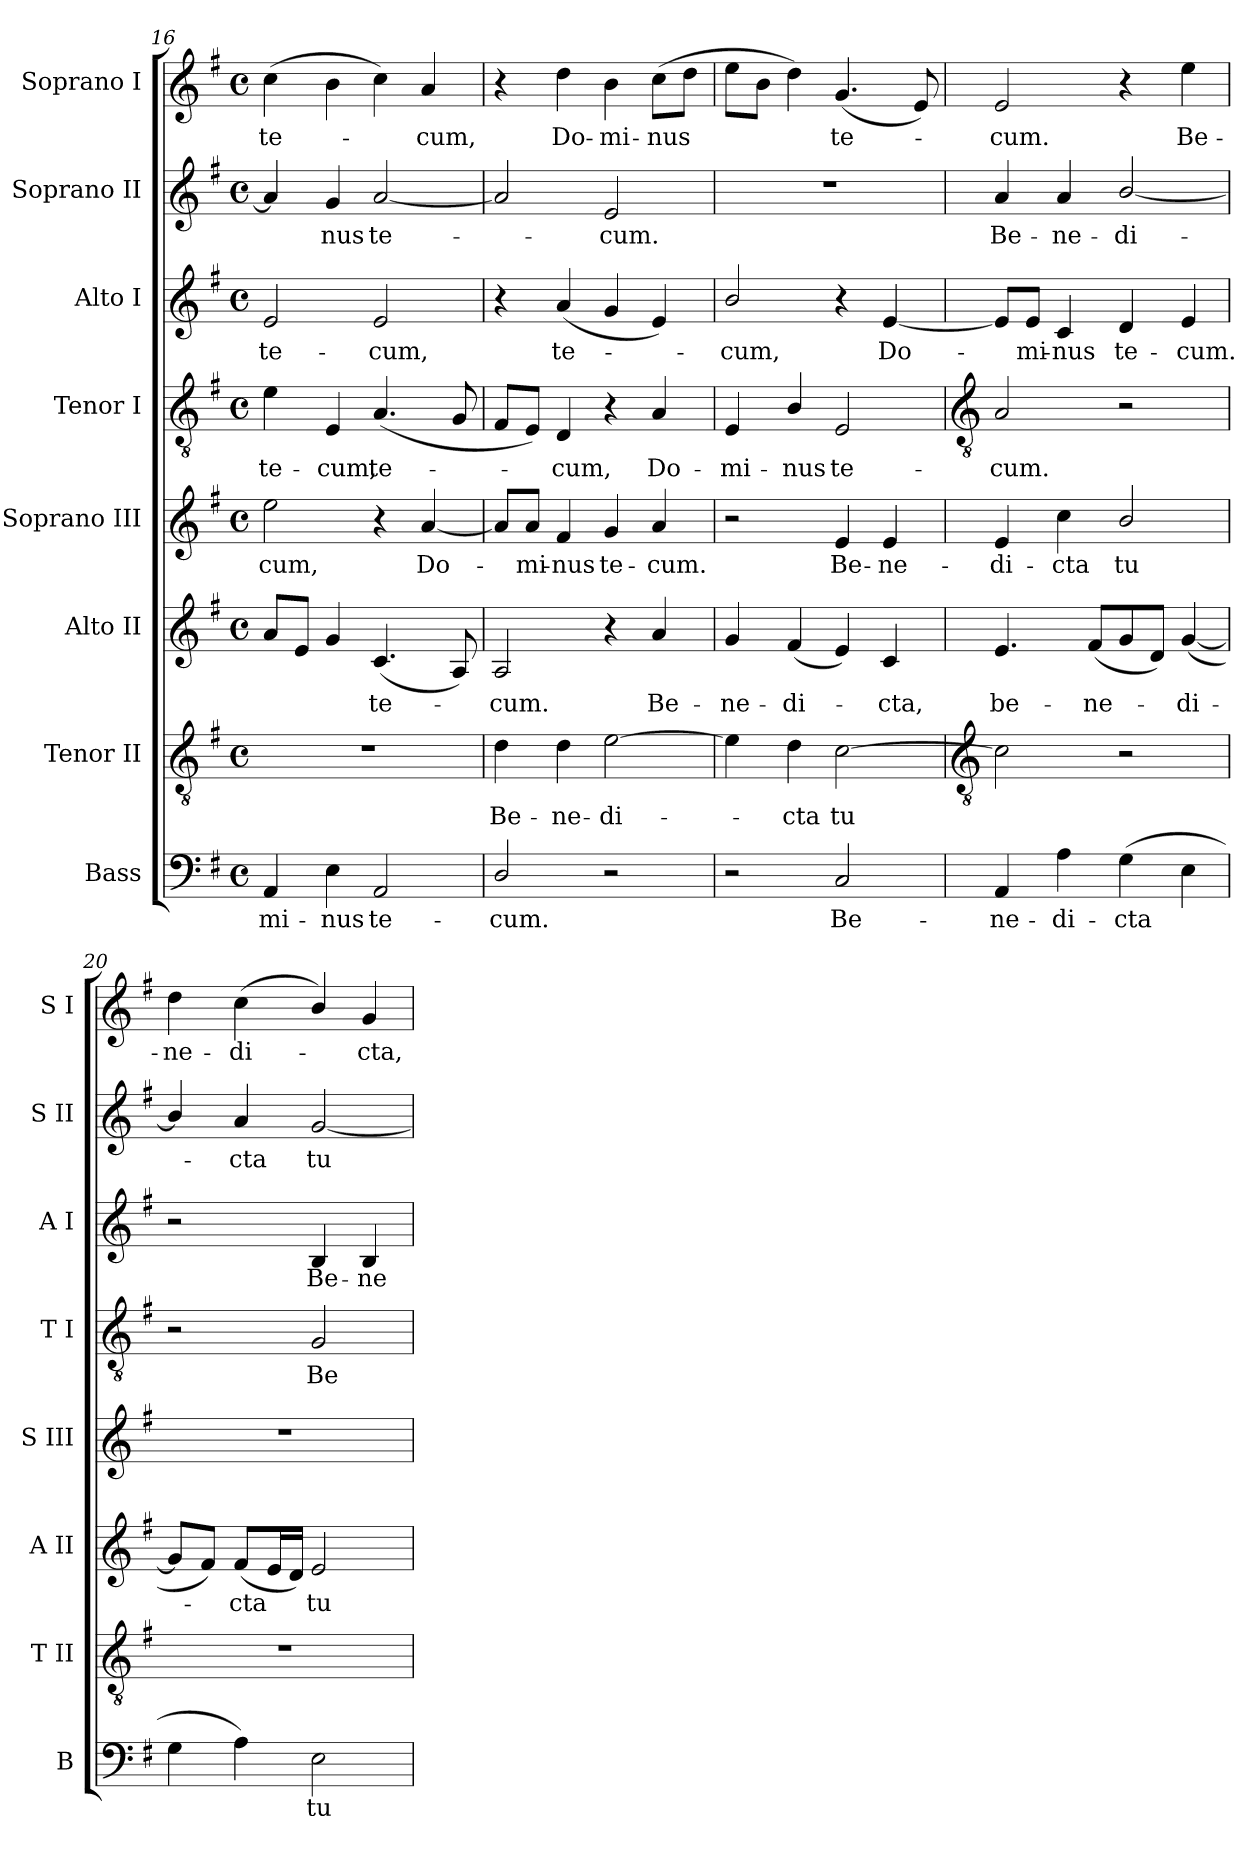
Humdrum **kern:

**kern	**text	**kern	**text	**kern	**text	**kern	**text	**kern	**text	**kern	**text	**kern	**text	**kern	**text
*part8	*part8	*part7	*part7	*part6	*part6	*part5	*part5	*part4	*part4	*part3	*part3	*part2	*part2	*part1	*part1
*staff8	*staff8	*staff7	*staff7	*staff6	*staff6	*staff5	*staff5	*staff4	*staff4	*staff3	*staff3	*staff2	*staff2	*staff1	*staff1
*I"Bass	*	*I"Tenor II	*	*I"Alto II	*	*I"Soprano III	*	*I"Tenor I	*	*I"Alto I	*	*I"Soprano II	*	*I"Soprano I	*
*I'B	*	*I'T II	*	*I'A II	*	*I'S III	*	*I'T I	*	*I'A I	*	*I'S II	*	*I'S I	*
*clefF4	*	*clefGv2	*	*clefG2	*	*clefG2	*	*clefGv2	*	*clefG2	*	*clefG2	*	*clefG2	*
*k[f#]	*	*k[f#]	*	*k[f#]	*	*k[f#]	*	*k[f#]	*	*k[f#]	*	*k[f#]	*	*k[f#]	*
*G:	*	*G:	*	*G:	*	*G:	*	*G:	*	*G:	*	*G:	*	*G:	*
*M4/4	*	*M4/4	*	*M4/4	*	*M4/4	*	*M4/4	*	*M4/4	*	*M4/4	*	*M4/4	*
*met(c)	*	*met(c)	*	*met(c)	*	*met(c)	*	*met(c)	*	*met(c)	*	*met(c)	*	*met(c)	*
=16	=16	=16	=16	=16	=16	=16	=16	=16	=16	=16	=16	=16	=16	=16	=16
!	!LO:LY:b	!	!	!	!	!	!LO:LY:b	!	!LO:LY:b	!	!LO:LY:b	!	!	!	!LO:LY:b
4AA	-mi-	1r	.	8aL	.	2ee	cum,	4e	te-	2e	te-	4a]	.	(>4cc	te-
.	.	.	.	8eJ	.	.	.	.	.	.	.	.	.	.	.
!	!LO:LY:b	!	!	!	!	!	!	!	!LO:LY:b	!	!	!	!LO:LY:b	!	!
4E	-nus	.	.	4g	.	.	.	4E	-cum,	.	.	4g	nus	4b	.
!	!LO:LY:b	!	!	!	!LO:LY:b	!	!	!	!LO:LY:b	!	!LO:LY:b	!	!LO:LY:b	!	!
2AA	te-	.	.	(<4.c	te-	4r	.	(<4.A	te-	2e	-cum,	[2a	te-	4cc)	.
!	!	!	!	!	!	!	!LO:LY:b	!	!	!	!	!	!	!	!LO:LY:b
.	.	.	.	.	.	[4a	Do-	.	.	.	.	.	.	4a	cum,
.	.	.	.	8A)	.	.	.	8G	.	.	.	.	.	.	.
=17	=17	=17	=17	=17	=17	=17	=17	=17	=17	=17	=17	=17	=17	=17	=17
!	!LO:LY:b	!	!LO:LY:b	!	!LO:LY:b	!	!	!	!	!	!	!	!	!	!
2D/	-cum.	4d	Be-	2A	cum.	8a/L]	.	8F#L	.	4r	.	2a]	.	4r	.
!	!	!	!	!	!	!	!LO:LY:b	!	!	!	!	!	!	!	!
.	.	.	.	.	.	8a/J	mi-	8EJ)	.	.	.	.	.	.	.
!	!	!	!LO:LY:b	!	!	!	!LO:LY:b	!	!LO:LY:b	!	!LO:LY:b	!	!	!	!LO:LY:b
.	.	4d	-ne-	.	.	4f#	-nus	4D	cum,	(<4a	te-	.	.	4dd	Do-
!	!	!	!LO:LY:b	!	!	!	!LO:LY:b	!	!	!	!	!	!LO:LY:b	!	!LO:LY:b
2r	.	[2e	-di-	4r	.	4g	te-	4r	.	4g	.	2e	cum.	4b	-mi-
!	!	!	!	!	!LO:LY:b	!	!LO:LY:b	!	!LO:LY:b	!	!	!	!	!	!LO:LY:b
.	.	.	.	4a	Be-	4a	-cum.	4A	Do-	4e)	.	.	.	(>8ccL	-nus
.	.	.	.	.	.	.	.	.	.	.	.	.	.	8ddJ	.
=18	=18	=18	=18	=18	=18	=18	=18	=18	=18	=18	=18	=18	=18	=18	=18
!	!	!	!	!	!LO:LY:b	!	!	!	!LO:LY:b	!	!LO:LY:b	!	!	!	!
2r	.	4e]	.	4g	-ne-	2r	.	4E	-mi-	2b/	cum,	1r	.	8eeL	.
.	.	.	.	.	.	.	.	.	.	.	.	.	.	8bJ	.
!	!	!	!LO:LY:b	!	!LO:LY:b	!	!	!	!LO:LY:b	!	!	!	!	!	!
.	.	4d	cta	(<4f#	-di-	.	.	4B/	-nus	.	.	.	.	4dd)	.
!	!LO:LY:b	!	!LO:LY:b	!	!	!	!LO:LY:b	!	!LO:LY:b	!	!	!	!	!	!LO:LY:b
2C	Be-	[2c	tu	4e)	.	4e	Be-	2E	te-	4r	.	.	.	(<4.g	te-
!	!	!	!	!	!LO:LY:b	!	!LO:LY:b	!	!	!	!LO:LY:b	!	!	!	!
.	.	.	.	4c	cta,	4e	-ne-	.	.	[4e	Do-	.	.	.	.
.	.	.	.	.	.	.	.	.	.	.	.	.	.	8e)	.
!!LO:LB:g=z
=19	=19	=19	=19	=19	=19	=19	=19	=19	=19	=19	=19	=19	=19	=19	=19
*	*	*clefGv2	*	*	*	*	*	*clefGv2	*	*	*	*	*	*	*
!	!LO:LY:b	!	!	!	!LO:LY:b	!	!LO:LY:b	!	!LO:LY:b	!	!	!	!LO:LY:b	!	!LO:LY:b
4AA	-ne-	2c]	.	4.e	be-	4e	-di-	2A	-cum.	8e/L]	.	4a	Be-	2e	cum.
!	!	!	!	!	!	!	!	!	!	!	!LO:LY:b	!	!	!	!
.	.	.	.	.	.	.	.	.	.	8e/J	mi-	.	.	.	.
!	!LO:LY:b	!	!	!	!	!	!LO:LY:b	!	!	!	!LO:LY:b	!	!LO:LY:b	!	!
4A	-di-	.	.	.	.	4cc	-cta	.	.	4c	-nus	4a	-ne-	.	.
!	!	!	!	!	!LO:LY:b	!	!	!	!	!	!	!	!	!	!
.	.	.	.	(<8f#L	-ne-	.	.	.	.	.	.	.	.	.	.
!	!LO:LY:b	!	!	!	!	!	!LO:LY:b	!	!	!	!LO:LY:b	!	!LO:LY:b	!	!
(>4G	-cta	2r	.	8g	.	2b/	tu	2r	.	4d	te-	[2b/	-di-	4r	.
.	.	.	.	8dJ)	.	.	.	.	.	.	.	.	.	.	.
!	!	!	!	!	!LO:LY:b	!	!	!	!	!	!LO:LY:b	!	!	!	!LO:LY:b
4E	.	.	.	(<[4g	di-	.	.	.	.	4e	-cum.	.	.	4ee	Be-
=20	=20	=20	=20	=20	=20	=20	=20	=20	=20	=20	=20	=20	=20	=20	=20
!	!	!	!	!	!	!	!	!	!	!	!	!	!	!	!LO:LY:b
4G	.	1r	.	8gL]	.	1r	.	2r	.	2r	.	4b/]	.	4dd	-ne-
.	.	.	.	8f#J)	.	.	.	.	.	.	.	.	.	.	.
!	!	!	!	!	!LO:LY:b	!	!	!	!	!	!	!	!LO:LY:b	!	!LO:LY:b
4A)	.	.	.	(<8f#L	cta	.	.	.	.	.	.	4a	cta	(<4cc	-di-
.	.	.	.	16eL	.	.	.	.	.	.	.	.	.	.	.
.	.	.	.	16dJJ)	.	.	.	.	.	.	.	.	.	.	.
!	!LO:LY:b	!	!	!	!LO:LY:b	!	!	!	!LO:LY:b	!	!LO:LY:b	!	!LO:LY:b	!	!
2E	tu	.	.	2e	tu	.	.	2G	Be-	4B	Be-	[2g	tu	4b/)	.
!	!	!	!	!	!	!	!	!	!	!	!LO:LY:b	!	!	!	!LO:LY:b
.	.	.	.	.	.	.	.	.	.	4B	-ne-	.	.	4g	cta,
=	=	=	=	=	=	=	=	=	=	=	=	=	=	=	=
*-	*-	*-	*-	*-	*-	*-	*-	*-	*-	*-	*-	*-	*-	*-	*-
